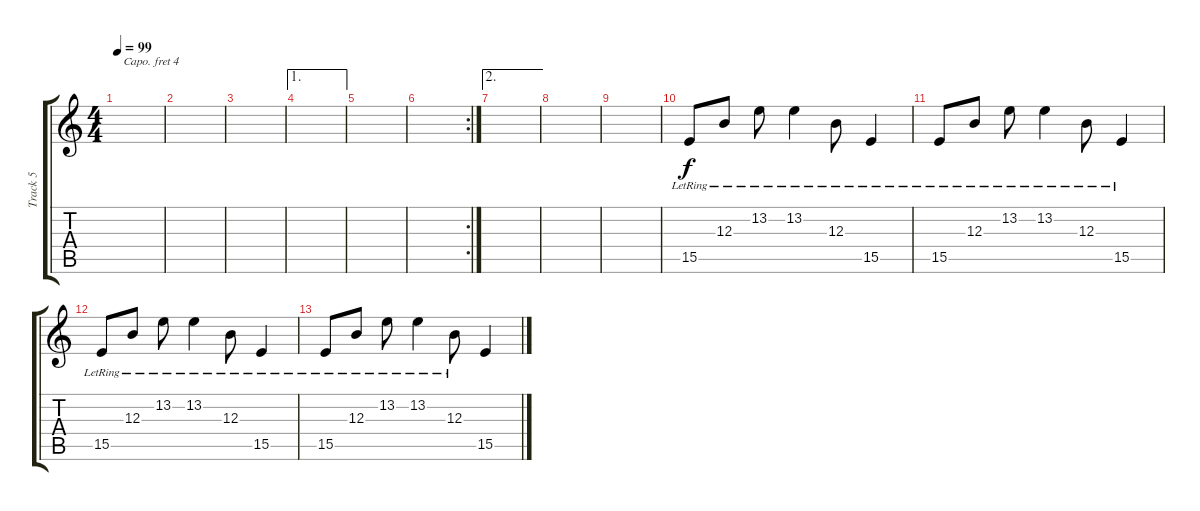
\track ("Track 5" "Track 5") {instrument electricpiano1}
\staff {score tabs}
\capo 4
\tuning (E4 B3 G3 D3 A2 E2) {hide}
\ts (4 4)
\tempo 99
\clef g2
\ks c
|
|
|
\ae 1
|
|
\rc 2
|
\ae 2
|
|
|
15.5{lr}.8 12.3{lr}.8 13.2{lr}.8 13.2{lr}.4 12.3{lr}.8 15.5{lr}.4 |
15.5{lr}.8 12.3{lr}.8 13.2{lr}.8 13.2{lr}.4 12.3{lr}.8 15.5{lr}.4 |
15.5{lr}.8 12.3{lr}.8 13.2{lr}.8 13.2{lr}.4 12.3{lr}.8 15.5{lr}.4 |
15.5{lr}.8 12.3{lr}.8 13.2{lr}.8 13.2{lr}.4 12.3{lr}.8 15.5.4
